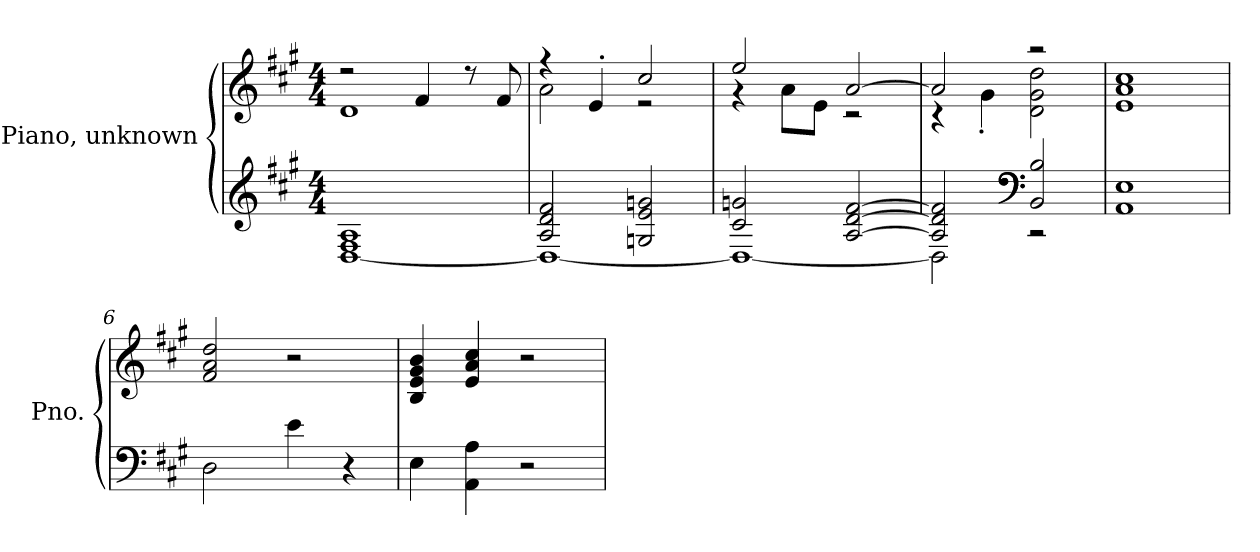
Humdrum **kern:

**kern	**kern
*part1	*part1
*staff2	*staff1
*I"Piano, unknown	*
*I'Pno.	*
*clefG2	*clefG2
*k[f#c#g#]	*k[f#c#g#]
*M4/4	*M4/4
*MM120	*MM120
=1	=1
*^	*^
1F# 1A	[1D	2r	1d
.	.	4f#/	.
.	.	8r	.
.	.	8f#/	.
=2	=2	=2	=2
2A/ 2d/ 2f#/	1D_	4r	2a\
.	.	4e'/	.
2Gn/ 2e/ 2gn/	.	2cc#/	2r
=3	=3	=3	=3
2c#/ 2gn/	1D_	2ee/	4r
.	.	.	8a\L
.	.	.	8e\J
[2A/ [2d/ [2f#/	.	[2a/	2r
=4	=4	=4	=4
2A/] 2d/] 2f#/]	2D\]	2a/]	4r
.	.	.	4g#'\
*clefF4	*	*	*
2BB/ 2B/	2r	2r	2d\ 2g#\ 2dd\
*v	*v	*	*
*	*v	*v
=5	=5
1AA 1E	1e 1a 1cc#
=6	=6
2D\	2f#/ 2a/ 2dd/
4e\	2r
4r	.
=7	=7
4E\	4B/ 4e/ 4g#/ 4b/
4AA\ 4A\	4e/ 4a/ 4cc#/
2r	2r
=	=
*-	*-
